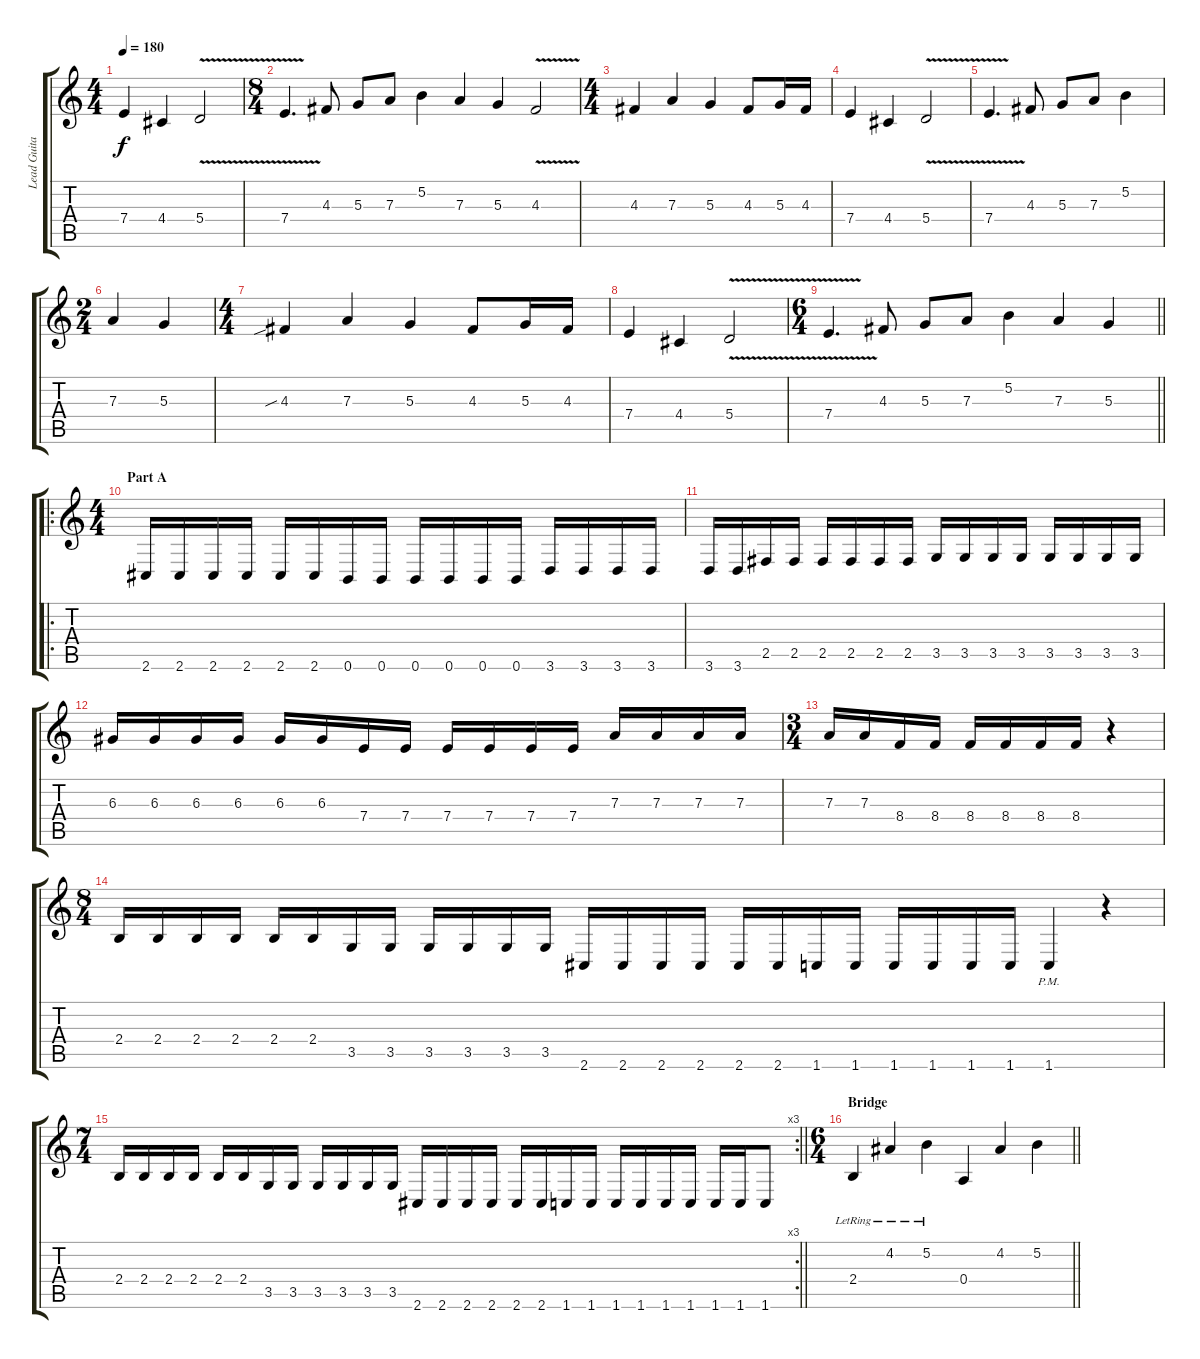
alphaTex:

\track ("Lead Guitar" "Lead Guita") {instrument distortionguitar}
\staff {score tabs}
\tuning (B3 Gb3 D3 A2 E2 B1) {hide}
\ts (4 4)
\tempo 180
\clef g2
\ks c
7.4.4{dy f} 4.4.4 5.4{v}.2 |
\ts (8 4)
7.4{v}.4{d} 4.3.8 5.3.8 7.3.8 5.2.4 7.3.4 5.3.4 4.3{v}.2 |
\ts (4 4)
4.3.4 7.3.4 5.3.4 4.3.8 5.3.16 4.3.16 |
7.4.4 4.4.4 5.4{v}.2 |
7.4{v}.4{d} 4.3.8 5.3.8 7.3.8 5.2.4 |
\ts (2 4)
7.3.4 5.3.4 |
\ts (4 4)
4.3{sib}.4 7.3.4 5.3.4 4.3.8 5.3.16 4.3.16 |
7.4.4 4.4.4 5.4{v}.2 |
\ts (6 4)
\barLineRight lightlight
7.4{v}.4{d} 4.3.8 5.3.8 7.3.8 5.2.4 7.3.4 5.3.4 |
\ro
\ts (4 4)
\section ("" "Part A")
2.6.16 2.6.16 2.6.16 2.6.16 2.6.16 2.6.16 0.6.16 0.6.16 0.6.16 0.6.16 0.6.16 0.6.16 3.6.16 3.6.16 3.6.16 3.6.16 |
3.6.16 3.6.16 2.5.16 2.5.16 2.5.16 2.5.16 2.5.16 2.5.16 3.5.16 3.5.16 3.5.16 3.5.16 3.5.16 3.5.16 3.5.16 3.5.16 |
6.3.16 6.3.16 6.3.16 6.3.16 6.3.16 6.3.16 7.4.16 7.4.16 7.4.16 7.4.16 7.4.16 7.4.16 7.3.16 7.3.16 7.3.16 7.3.16 |
\ts (3 4)
7.3.16 7.3.16 8.4.16 8.4.16 8.4.16 8.4.16 8.4.16 8.4.16 r.4 |
\ts (8 4)
2.4.16 2.4.16 2.4.16 2.4.16 2.4.16 2.4.16 3.5.16 3.5.16 3.5.16 3.5.16 3.5.16 3.5.16 2.6.16 2.6.16 2.6.16 2.6.16 2.6.16 2.6.16 1.6.16 1.6.16 1.6.16 1.6.16 1.6.16 1.6.16 1.6{pm}.4 r.4 |
\rc 3
\ts (7 4)
\barLineRight lightlight
2.4.16 2.4.16 2.4.16 2.4.16 2.4.16 2.4.16 3.5.16 3.5.16 3.5.16 3.5.16 3.5.16 3.5.16 2.6.16 2.6.16 2.6.16 2.6.16 2.6.16 2.6.16 1.6.16 1.6.16 1.6.16 1.6.16 1.6.16 1.6.16 1.6.16 1.6.16 1.6.8 |
\ts (6 4)
\section ("" "Bridge")
\barLineRight lightlight
2.4{lr}.4 4.2{lr}.4 5.2{lr}.4 0.4.4 4.2.4 5.2.4
